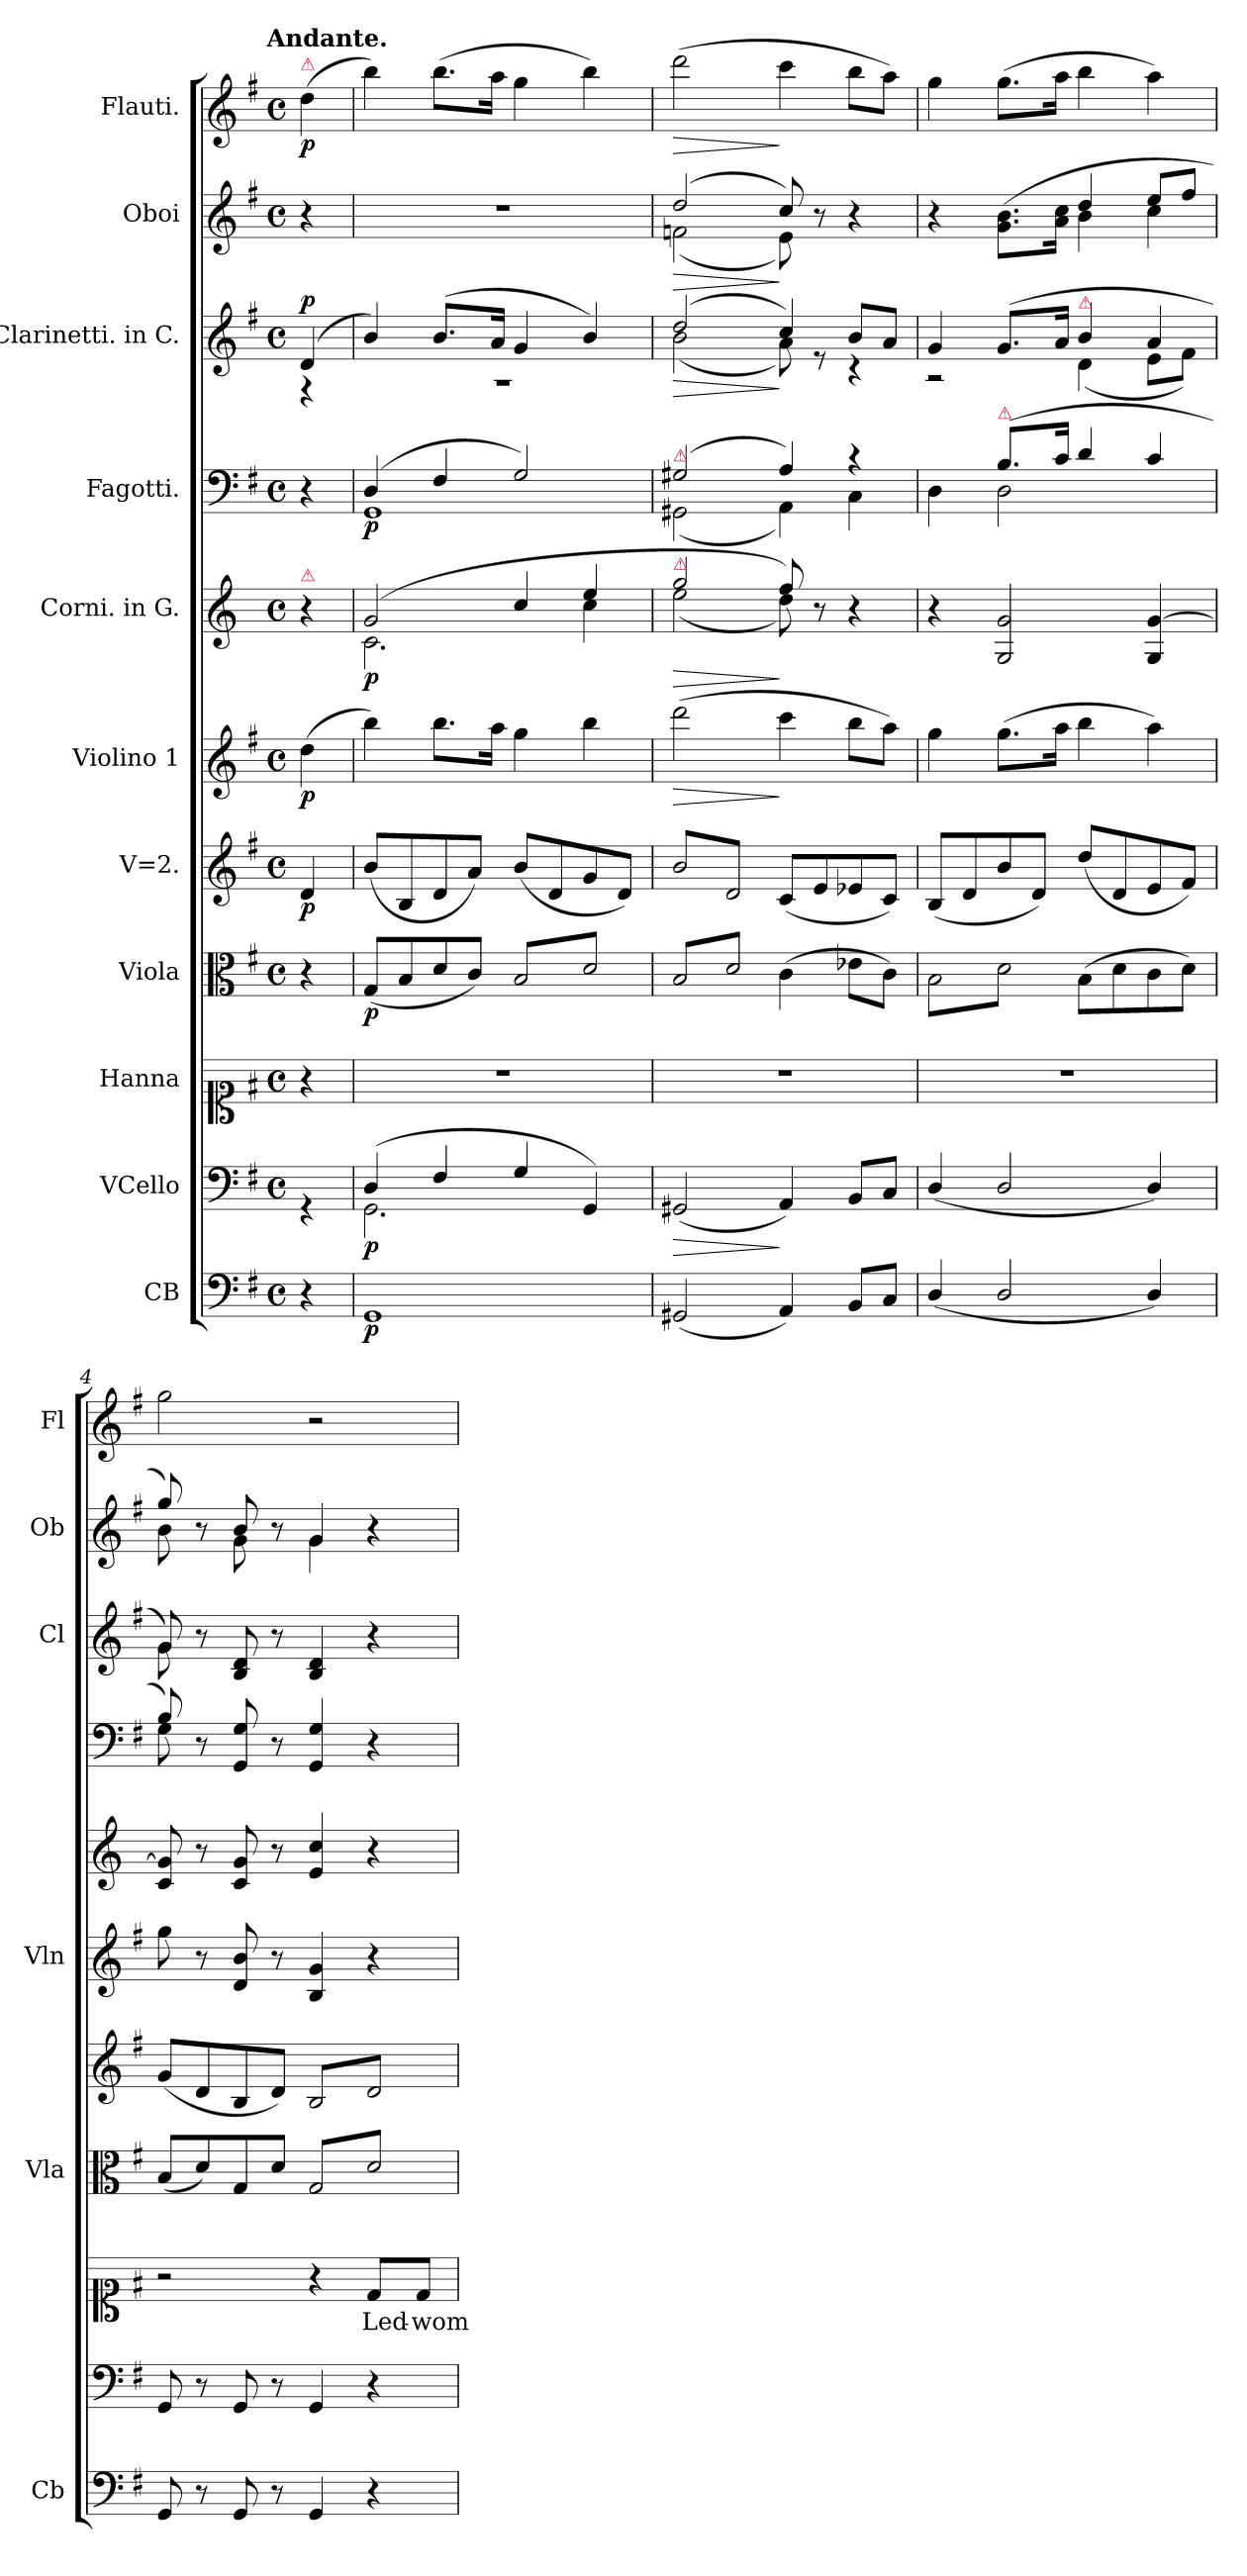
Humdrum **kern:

**kern	**dynam	**kern	**dynam	**kern	**text	**kern	**dynam	**kern	**dynam	**kern	**dynam	**kern	**dynam	**kern	**dynam	**kern	**dynam	**kern	**dynam	**kern	**dynam
*part11	*part11	*part10	*part10	*part9	*part9	*part8	*part8	*part7	*part7	*part6	*part6	*part5	*part5	*part4	*part4	*part3	*part3	*part2	*part2	*part1	*part1
*staff11	*staff11	*staff10	*staff10	*staff9	*staff9	*staff8	*staff8	*staff7	*staff7	*staff6	*staff6	*staff5	*staff5	*staff4	*staff4	*staff3	*staff3	*staff2	*staff2	*staff1	*staff1
*I"CB	*	*I"VCello	*	*I"Hanna	*	*I"Viola	*	*I"V=2.	*	*I"Violino 1	*	*I"Corni. in G.	*	*I"Fagotti.	*	*I"Clarinetti. in C.	*	*I"Oboi	*	*I"Flauti.	*
*I'Cb	*	*	*	*	*	*I'Vla	*	*	*	*I'Vln	*	*	*	*	*	*I'Cl	*	*I'Ob	*	*I'Fl	*
*clefF4	*	*clefF4	*	*clefC1	*	*clefC3	*	*clefG2	*	*clefG2	*	*clefG2	*	*clefF4	*	*clefG2	*	*clefG2	*	*clefG2	*
*ITrd8c12	*	*	*	*	*	*	*	*	*	*	*	*ITrd3c5	*	*	*	*	*	*	*	*	*
*k[f#]	*	*k[f#]	*	*k[f#]	*	*k[f#]	*	*k[f#]	*	*k[f#]	*	*k[f#]	*	*k[f#]	*	*k[f#]	*	*k[f#]	*	*k[f#]	*
!!LO:TX:omd:t=Andante.
*M4/4	*	*M4/4	*	*M4/4	*	*M4/4	*	*M4/4	*	*M4/4	*	*M4/4	*	*M4/4	*	*M4/4	*	*M4/4	*	*M4/4	*
*met(c)	*	*met(c)	*	*met(c)	*	*met(c)	*	*met(c)	*	*met(c)	*	*met(c)	*	*met(c)	*	*met(c)	*	*met(c)	*	*met(c)	*
=	=	=	=	=	=	=	=	=	=	=	=	=	=	=	=	=	=	=	=	=	=
*	*	*	*	*	*	*	*	*	*	*	*	*	*	*	*	*^	*	*	*	*	*
!	!	!	!	!	!	!	!	!	!	!	!	!	!	!	!	!	!	!	!	!	!LO:TX:a:color=crimson:t=⚠	!
!	!	!	!	!	!	!	!	!	!	!	!	!LO:TX:a:color=crimson:t=⚠	!	!	!	!	!	!	!	!	!	!
!	!	!	!	!	!	!	!	!	!	!	!	!	!	!	!	!	!	!LO:DY:a	!	!	!	!LO:DY:b
4r	.	4rGG	.	4r	.	4r	.	4d/	p	(4dd\	p	4r	.	4r	.	(4d/	4r	p	4r	.	(4dd\	p
=1	=1	=1	=1	=1	=1	=1	=1	=1	=1	=1	=1	=1	=1	=1	=1	=1	=1	=1	=1	=1	=1	=1
*	*	*^	*	*	*	*	*	*	*	*	*	*^	*	*^	*	*	*	*	*	*	*	*
!	!LO:DY:b	!	!	!LO:DY:b	!	!	!	!	!	!	!	!	!	!	!	!	!	!	!	!	!	!	!	!	!
1GGG	p	(<4D/	2.GG\	p	1r	.	(8G/L	p	(8b/L	.	4bb\)	.	(2d/	2.G\	p	(<4D/	1GG	p	4b/)	1rA	.	1r	.	4bb\)	.
.	.	.	.	.	.	.	8B/	.	8B/	.	.	.	.	.	.	.	.	.	.	.	.	.	.	.	.
.	.	4F#/	.	.	.	.	8d/	.	8d/	.	8.bb\L	.	.	.	.	4F#/	.	.	(<8.b/L	.	.	.	.	(8.bb\L	.
.	.	.	.	.	.	.	8c/J)	.	8a/J)	.	.	.	.	.	.	.	.	.	.	.	.	.	.	.	.
.	.	.	.	.	.	.	.	.	.	.	16aa\Jk	.	.	.	.	.	.	.	16a/Jk	.	.	.	.	16aa\Jk	.
*	*	*	*	*	*	*	*tremolo	*	*	*	*	*	*	*	*	*	*	*	*	*	*	*	*	*	*
.	.	4G/	.	.	.	.	(8B/L	.	(8b/L	.	4gg\	.	4g/	.	.	2G/)	.	.	4g/	.	.	.	.	4gg\	.
.	.	.	.	.	.	.	8d/)	.	8d/	.	.	.	.	.	.	.	.	.	.	.	.	.	.	.	.
.	.	4GG/)	4ryy	.	.	.	8B/	.	8g/	.	4bb\	.	4b/	4g\	.	.	.	.	4b/)	.	.	.	.	4bb\)	.
.	.	.	.	.	.	.	8d/)J	.	8d/J)	.	.	.	.	.	.	.	.	.	.	.	.	.	.	.	.
*	*	*v	*v	*	*	*	*	*	*	*	*	*	*	*	*	*	*	*	*	*	*	*	*	*	*
=2	=2	=2	=2	=2	=2	=2	=2	=2	=2	=2	=2	=2	=2	=2	=2	=2	=2	=2	=2	=2	=2	=2	=2	=2
!	!	!	!	!	!	!	!	!	!	!	!	!	!	!	!LO:TX:a:color=crimson:t=⚠	!	!	!	!	!	!	!	!	!
!	!	!	!	!	!	!	!	!	!	!	!	!LO:TX:a:color=crimson:t=⚠	!	!	!	!	!	!	!	!	!	!	!	!
!	!	!	!LO:HP:b	!	!	!	!	!	!	!	!LO:HP:b	!	!	!LO:HP:b	!	!	!	!	!	!LO:HP:b	!	!LO:HP:b	!	!LO:HP:b
*	*	*	*	*	*	*	*	*	*	*	*	*	*	*	*	*	*	*	*	*	*^	*	*	*
*	*	*	*	*	*	*	*	*tremolo	*	*	*	*	*	*	*	*	*	*	*	*	*	*	*	*	*
(2GGG#X/	.	(2GG#X/	>	1r	.	(8B/L	.	(8b/L	.	(2ddd\	>	2dd/	(>2b\	>	(2G#X/	(>2GG#X\	.	(2dd/	(2b\	>	(2dd/	(2fn\	>	(2ddd\	>
.	.	.	.	.	.	8d/)	.	8d/)	.	.	.	.	.	.	.	.	.	.	.	.	.	.	.	.	.
.	.	.	.	.	.	8B/	.	8b/	.	.	.	.	.	.	.	.	.	.	.	.	.	.	.	.	.
.	.	.	.	.	.	8d/)J	.	8d/)J	.	.	.	.	.	.	.	.	.	.	.	.	.	.	.	.	.
*	*	*	*	*	*	*	*	*Xtremolo	*	*	*	*	*	*	*	*	*	*	*	*	*	*	*	*	*
*	*	*	*	*	*	*Xtremolo	*	*	*	*	*	*	*	*	*	*	*	*	*	*	*	*	*	*	*
4AAA/)	.	4AA/)	]	.	.	(4c\	.	(8c/L	.	4ccc\	]	8cc/)	8a\)	]	4A/)	4AA\)	.	4cc/)	8a\)	]	8cc/)	8e\)	]	4ccc\	]
.	.	.	.	.	.	.	.	8e/	.	.	.	8r	8ryy	.	.	.	.	.	8r	.	8r	8ryy	.	.	.
8BBB/L	.	8BB/L	.	.	.	8e-X\L	.	8e-X/	.	8bb\L	.	4r	4ryy	.	4r	4C\	.	8b/L	4r	.	4r	4ryy	.	8bb\L	.
8CC/J	.	8C/J	.	.	.	8c\J)	.	8c/J)	.	8aa\J)	.	.	.	.	.	.	.	8a/J	.	.	.	.	.	8aa\J)	.
*	*	*	*	*	*	*	*	*	*	*	*	*v	*v	*	*	*	*	*	*	*	*	*	*	*	*
=3	=3	=3	=3	=3	=3	=3	=3	=3	=3	=3	=3	=3	=3	=3	=3	=3	=3	=3	=3	=3	=3	=3	=3	=3
*	*	*	*	*	*	*tremolo	*	*	*	*	*	*	*	*	*	*	*	*	*	*	*	*	*	*
(4DD/	.	(4D/	.	1r	.	(8B\L	.	(8B/L	.	4gg\	.	4r	.	4ryy	4D\	.	4g/	2r	.	4r	2ryy	.	4gg\	.
.	.	.	.	.	.	8d\)	.	8d/	.	.	.	.	.	.	.	.	.	.	.	.	.	.	.	.
!	!	!	!	!	!	!	!	!	!	!	!	!	!	!LO:TX:a:color=crimson:t=⚠	!	!	!	!	!	!	!	!	!	!
2DD/	.	2D/	.	.	.	8B\	.	8b/	.	(8.gg\L	.	2D/ 2d/	.	(<8.B/L	2D\	.	(8.g/L	.	.	(8.g\ 8.b\L	.	.	(8.gg\L	.
.	.	.	.	.	.	8d\)J	.	8d/J)	.	.	.	.	.	.	.	.	.	.	.	.	.	.	.	.
*	*	*	*	*	*	*Xtremolo	*	*	*	*	*	*	*	*	*	*	*	*	*	*	*	*	*	*
.	.	.	.	.	.	.	.	.	.	16aa\Jk	.	.	.	16c/Jk	.	.	16a/Jk	.	.	16a\ 16cc\Jk	.	.	16aa\Jk	.
!	!	!	!	!	!	!	!	!	!	!	!	!	!	!	!	!	!LO:TX:a:color=crimson:t=⚠	!	!	!	!	!	!	!
.	.	.	.	.	.	(8B\L	.	(8dd/L	.	4bb\	.	.	.	4d/	.	.	4b/	(>4d\	.	4dd/	4b\	.	4bb\	.
.	.	.	.	.	.	8d\	.	8d/	.	.	.	.	.	.	.	.	.	.	.	.	.	.	.	.
4DD/)	.	4D/)	.	.	.	8c\	.	8e/	.	4aa\)	.	4D/ [4d/	.	4c/	4ryy	.	4a/	8e\L	.	8ee/L	4cc\	.	4aa\)	.
.	.	.	.	.	.	8d\J)	.	8f#/J)	.	.	.	.	.	.	.	.	.	8f#\J)	.	8ff#/J	.	.	.	.
=4	=4	=4	=4	=4	=4	=4	=4	=4	=4	=4	=4	=4	=4	=4	=4	=4	=4	=4	=4	=4	=4	=4	=4	=4
8GGG/	.	8GG/	.	2r	.	(8B/L	.	(8g/L	.	8gg\	.	8G/ 8d]/	.	8B/)	8G\	.	8g/)	8g\	.	8gg/)	8b\	.	2gg\	.
8r	.	8r	.	.	.	8d/)	.	8d/	.	8r	.	8r	.	8r	8ryy	.	8r	8ryy	.	8r	8ryy	.	.	.
8GGG/	.	8GG/	.	.	.	(8G/	.	8B/	.	8d/ 8b/	.	8G/ 8d/	.	8GG/ 8G/	4ryy	.	8B/ 8d/	4ryy	.	8b/	8g\	.	.	.
8r	.	8r	.	.	.	8d/J	.	8d/J)	.	8r	.	8r	.	8r	.	.	8r	.	.	8r	8ryy	.	.	.
*	*	*	*	*	*	*tremolo	*	*	*	*	*	*	*	*	*	*	*	*	*	*	*	*	*	*
*	*	*	*	*	*	*	*	*tremolo	*	*	*	*	*	*	*	*	*	*	*	*	*	*	*	*
4GGG/	.	4GG/	.	4r	.	8G/L	.	(8B/L	.	4B/ 4g/	.	4B/ 4g/	.	4GG/ 4G/	2ryy	.	4B/ 4d/	2ryy	.	4g/	4g\	.	2r	.
.	.	.	.	.	.	8d/)	.	8d/)	.	.	.	.	.	.	.	.	.	.	.	.	.	.	.	.
4r	.	4r	.	8d/L	Led-	8G/	.	8B/	.	4r	.	4r	.	4r	.	.	4r	.	.	4r	4ryy	.	.	.
.	.	.	.	8d/J	-wom	8d/)J	.	8d/)J	.	.	.	.	.	.	.	.	.	.	.	.	.	.	.	.
*	*	*	*	*	*	*	*	*Xtremolo	*	*	*	*	*	*	*	*	*	*	*	*	*	*	*	*
*	*	*	*	*	*	*Xtremolo	*	*	*	*	*	*	*	*	*	*	*	*	*	*	*	*	*	*
.	.	.	.	.	.	.	.	.	.	.	.	.	.	.	.	.	.	.	.	.	.	.	.	.
.	.	.	.	.	.	.	.	.	.	.	.	.	.	.	.	.	.	.	.	.	.	.	.	.
*	*	*	*	*	*	*	*	*	*	*	*	*	*	*v	*v	*	*	*	*	*v	*v	*	*	*
*	*	*	*	*	*	*	*	*	*	*	*	*	*	*	*	*v	*v	*	*	*	*	*
=	=	=	=	=	=	=	=	=	=	=	=	=	=	=	=	=	=	=	=	=	=
*-	*-	*-	*-	*-	*-	*-	*-	*-	*-	*-	*-	*-	*-	*-	*-	*-	*-	*-	*-	*-	*-
